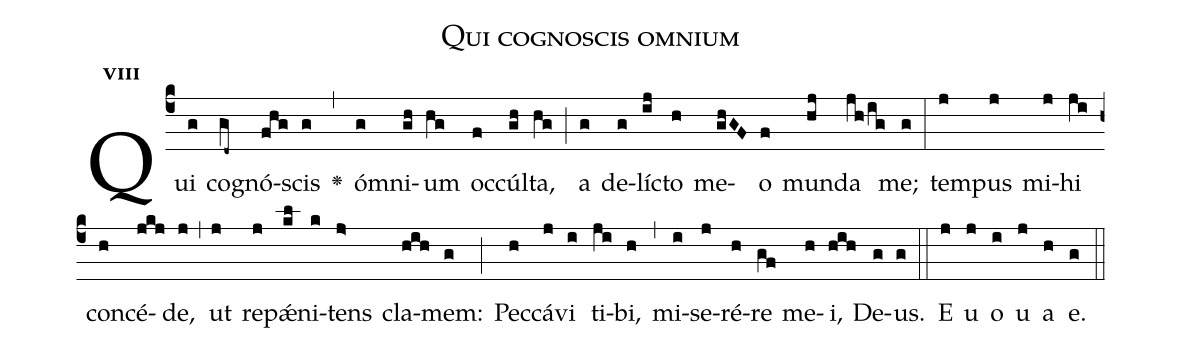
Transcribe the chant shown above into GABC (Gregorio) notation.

name:Qui cognoscis omnium;
office-part:Antiphona;
mode:8;
%%
initial-style: 1;
name: Qui cognoscis omnium
book: Antiphonae & Responsoria/Tomus II, p. 53;
occasion: Hebdomada III Quadragesimae Dominica;
office-part: Tertia Ant 1;
user-notes: ;
commentary: ;
annotation: 8g;
centering-scheme: english;
fontsize: 12;
font: OFLSortsMillGoudy;
height: 11;
width: 4.5;
%%
(c4)Qui(g) co(gd~)gnó(fhg)scis(g) <v>\greheightstar</v>(,) óm(g)ni(gh)um(hg) oc(f)cúl(gh)ta,(hg) (;) a(g) de(g)lí(ij)cto(h) me(ghGF)o(f) mun(hj)da(jh/ig) me;(g) (:) tem(j)pus(j) mi(j)hi(ji) con(h)cé(jkj)de,(j) (,) ut(j) re(j)pǽ(kl)ni(k)tens(j>) cla(hih)mem:(g) (;) Pec(h)cá(j)vi(i) ti(ji)bi,(h) (,) mi(i)se(j)ré(h)re(gf) me(h)i,(hih) De(g)us.(g) (::)
E(j) u(j) o(i) u(j) a(h) e.(g) (::)
